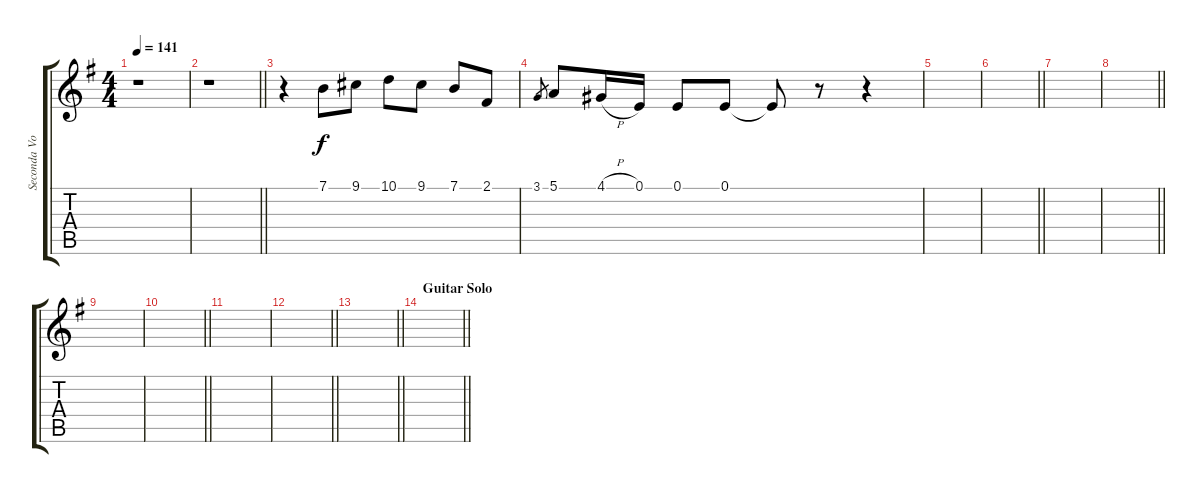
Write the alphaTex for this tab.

\track ("Seconda Voce" "Seconda Vo") {instrument altosax}
\staff {score tabs}
\tuning (E4 B3 G3 D3 A2 E2) {hide}
\ts (4 4)
\tempo 141
\clef g2
\ks eminor
r.1{dy f} |
\barLineRight lightlight
r.1 |
r.4 7.1.8 9.1.8 10.1.8 9.1.8 7.1.8 2.1.8 |
3.1.8{gr} 5.1.8 4.1{h}.16 0.1.16 0.1.8 0.1.8 0.1{t}.8 r.8 r.4 |
|
\barLineRight lightlight
|
|
\barLineRight lightlight
|
|
\barLineRight lightlight
|
|
\barLineRight lightlight
|
\barLineRight lightlight
|
\section ("" "Guitar Solo")
\barLineRight lightlight
